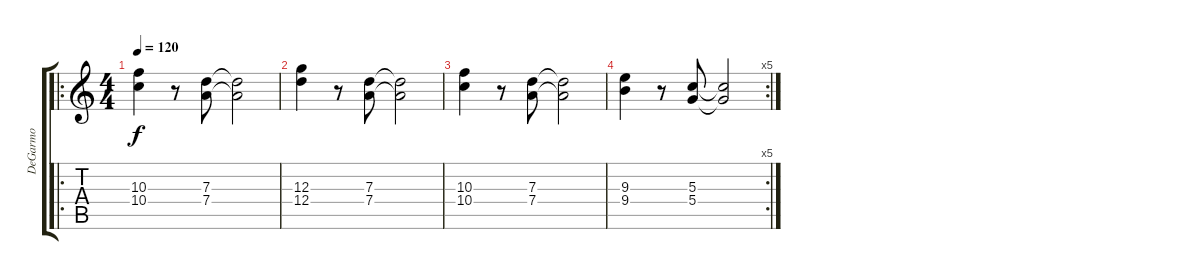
\track ("DeGarmo" "DeGarmo") {instrument distortionguitar}
\staff {score tabs}
\tuning (E4 B3 G3 D3 A2 E2) {hide}
\ro
\ts (4 4)
\tempo 120
\clef g2
\ks c
(10.3 10.4).4{dy f instrument distortionguitar} r.8 (7.3 7.4).8 (7.3{t} 7.4{t}).2 |
(12.3 12.4).4 r.8 (7.3 7.4).8 (7.3{t} 7.4{t}).2 |
(10.3 10.4).4 r.8 (7.3 7.4).8 (7.3{t} 7.4{t}).2 |
\rc 5
(9.3 9.4).4 r.8 (5.3 5.4).8 (5.3{t} 5.4{t}).2
